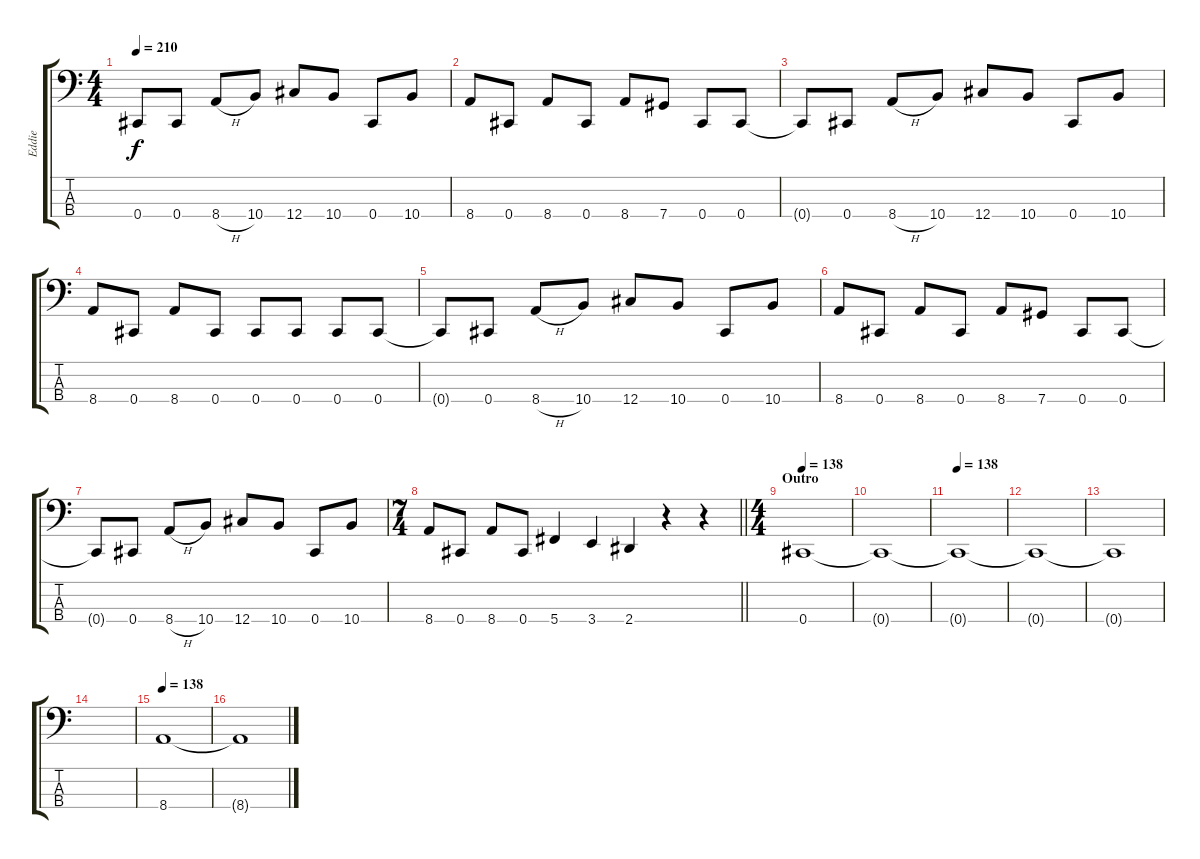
\track ("Eddie" "Eddie") {instrument electricbasspick}
\staff {score tabs}
\tuning (Gb2 Db2 Ab1 Db1) {hide}
\ts (4 4)
\tempo 210
\clef f4
\ks c
0.4{t}.8{dy f} 0.4.8 8.4{h}.8 10.4.8 12.4.8 10.4.8 0.4.8 10.4.8 |
8.4.8 0.4.8 8.4.8 0.4.8 8.4.8 7.4.8 0.4.8 0.4.8 |
0.4{t}.8 0.4.8 8.4{h}.8 10.4.8 12.4.8 10.4.8 0.4.8 10.4.8 |
8.4.8 0.4.8 8.4.8 0.4.8 0.4.8 0.4.8 0.4.8 0.4.8 |
0.4{t}.8 0.4.8 8.4{h}.8 10.4.8 12.4.8 10.4.8 0.4.8 10.4.8 |
8.4.8 0.4.8 8.4.8 0.4.8 8.4.8 7.4.8 0.4.8 0.4.8 |
0.4{t}.8 0.4.8 8.4{h}.8 10.4.8 12.4.8 10.4.8 0.4.8 10.4.8 |
\ts (7 4)
\barLineRight lightlight
8.4.8 0.4.8 8.4.8 0.4.8 5.4.4 3.4.4 2.4.4 r.4 r.4 |
\ts (4 4)
\section ("" "Outro")
\tempo 138
0.4.1 |
0.4{t}.1 |
\tempo 138
0.4{t}.1 |
0.4{t}.1 |
0.4{t}.1 |
|
\tempo 138
8.4.1 |
8.4{t}.1
